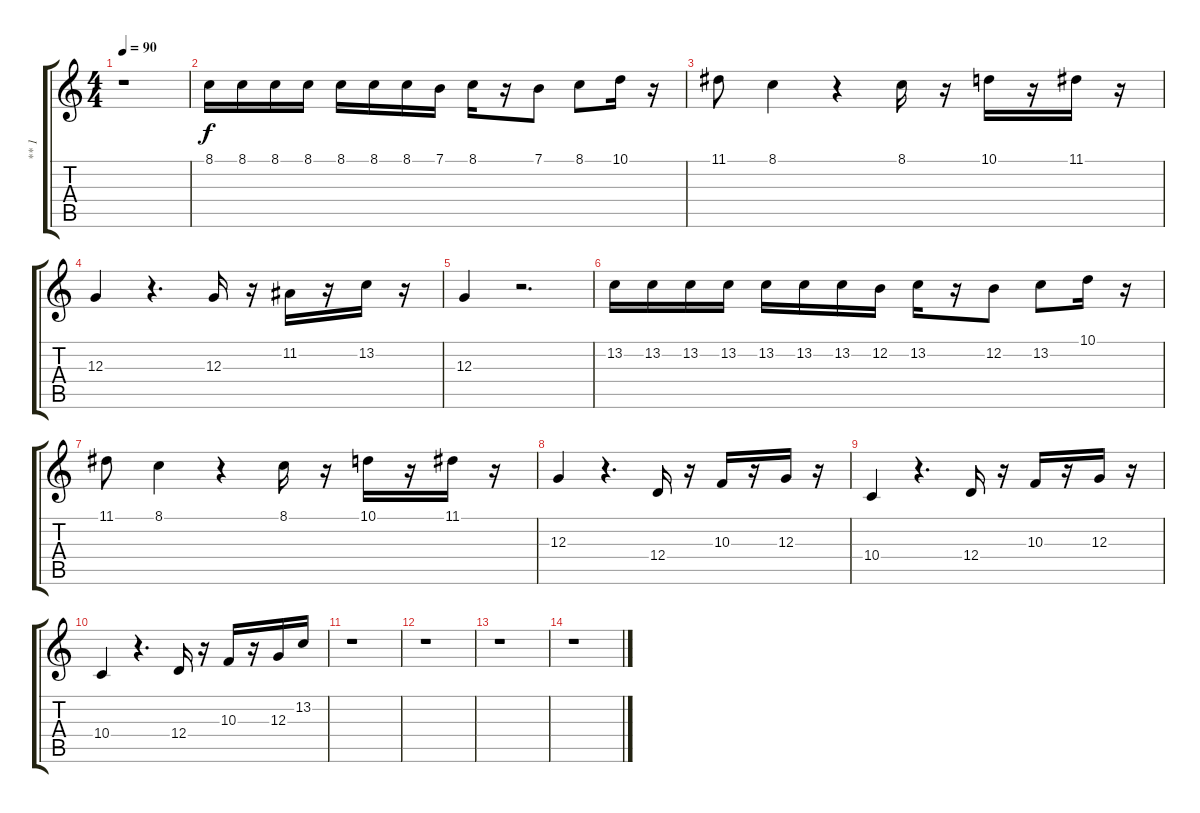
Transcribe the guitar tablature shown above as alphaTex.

\track ("** 1" "** 1") {instrument rockorgan}
\staff {score tabs}
\tuning (E4 B3 G3 D3 A2 E2) {hide}
\ts (4 4)
\tempo 90
\clef g2
\ks c
r.1{dy f} |
8.1.16 8.1.16 8.1.16 8.1.16 8.1.16 8.1.16 8.1.16 7.1.16 8.1.16 r.16 7.1.8 8.1.8 10.1.16 r.16 |
11.1.8 8.1.4 r.4 8.1.16 r.16 10.1.16 r.16 11.1.16 r.16 |
12.3.4 r.4{d} 12.3.16 r.16 11.2.16 r.16 13.2.16 r.16 |
12.3.4 r.2{d} |
13.2.16 13.2.16 13.2.16 13.2.16 13.2.16 13.2.16 13.2.16 12.2.16 13.2.16 r.16 12.2.8 13.2.8 10.1.16 r.16 |
11.1.8 8.1.4 r.4 8.1.16 r.16 10.1.16 r.16 11.1.16 r.16 |
12.3.4 r.4{d} 12.4.16 r.16 10.3.16 r.16 12.3.16 r.16 |
10.4.4 r.4{d} 12.4.16 r.16 10.3.16 r.16 12.3.16 r.16 |
10.4.4 r.4{d} 12.4.16 r.16 10.3.16 r.16 12.3.16 13.2.16 |
r.1 |
r.1 |
r.1 |
r.1
